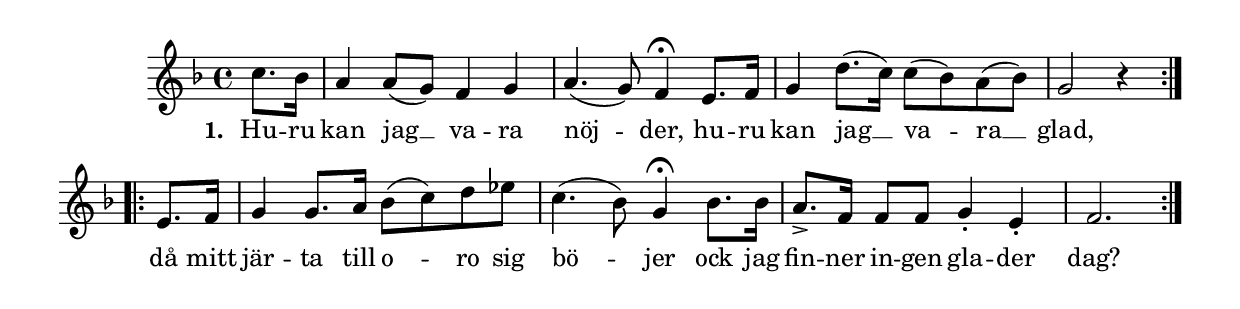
{
\time 4/4
\key f \major

\repeat volta 2 { 
 \partial 4
 c''8. bes'16  | 
 a'4 a'8-( g'-) f'4 g'  | 
 a'4.-( g'8-) f'4-\fermata e'8. f'16  | 
 g'4  d''8.-( c''16-) c''8-( bes'-) a'-( bes'-)  | 
 g'2 r4
 } %( endrepeat )% 
\repeat volta 2 { 
 e'8. f'16  | 
 g'4 g'8. a'16 bes'8-( c''-) d'' ees''  | 
 c''4.-( bes'8-) g'4-\fermata bes'8. bes'16  | 
 a'8.-> f'16 f'8 f' g'4-. e'-.  | 
 f'2.
 } %( endrepeat )% 
 }
 \addlyrics {
     \set stanza = #"1. "
     Hu -- ru kan jag __ va -- ra nöj --  -- der, hu -- ru
     kan jag __ va --  -- ra __ glad, då mitt jär -- ta till o --  -- ro sig
     bö --  -- jer ock jag fin -- ner in -- gen gla -- der dag?
}
